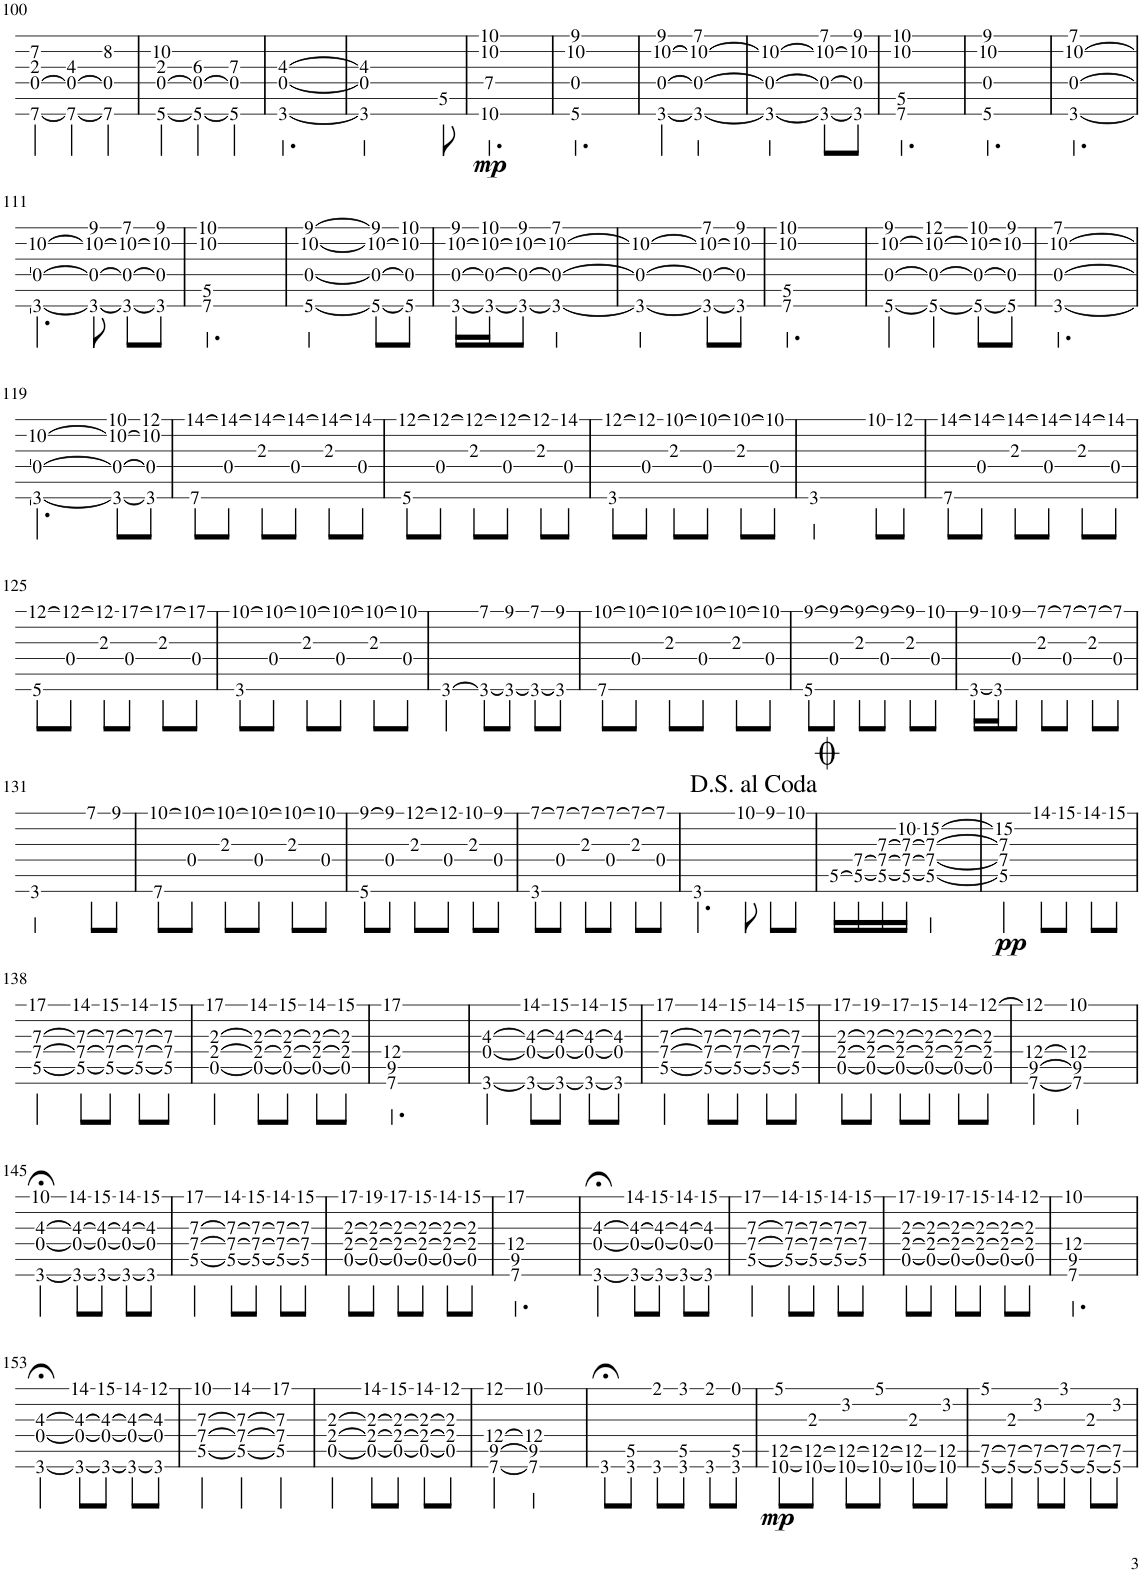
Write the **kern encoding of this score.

**kern	**dynam
*part1	*part1
*staff1	*staff1
*I"Guitar	*
*I'Guit.	*
!!LO:PB:g=z
*	*
*k[]	*
*M3/4	*
=100	=100
[4BB\ [4D\ 4A\ 4f#\	.
4BB\_ 4D\_ 4B\	.
4BB\] 4D\] 4g\	.
=101	=101
[4AA\ [4D\ 4A\ 4a\	.
4AA\_ 4D\_ 4c#\	.
4AA\] 4D\] 4d\	.
=102	=102
[2.GG\ [2.D\ [2.B\	.
=103	=103
2GG\] 2D\] 2B\]	.
8r	.
8D\	.
=104	=104
!	!LO:DY:b
2.D\ 2.A\ 2.a\ 2.dd\	mp
=105	=105
2.AA\ 2.D\ 2.a\ 2.cc#\	.
=106	=106
[4GG\ [4D\ [4a\ 4cc#\	.
2GG\_ 2D\_ 2a\_ 2b\	.
=107	=107
2GG\_ 2D\_ 2a\_	.
8GG\_ 8D\_ 8a\_ 8b\L	.
8GG\] 8D\] 8a\] 8cc#\J	.
=108	=108
2.BB\ 2.D\ 2.a\ 2.dd\	.
=109	=109
2.AA\ 2.D\ 2.a\ 2.cc#\	.
=110	=110
[2.GG\ [2.D\ [2.a\ 2.b\	.
!!LO:LB:g=z
=111	=111
4.GG\_ 4.D\_ 4.a\_	.
8GG\_ 8D\_ 8a\_ 8cc#\	.
8GG\_ 8D\_ 8a\_ 8b\L	.
8GG\] 8D\] 8a\] 8cc#\J	.
=112	=112
2.BB\ 2.D\ 2.a\ 2.dd\	.
=113	=113
[2AA\ [2D\ [2a\ [2cc#\	.
8AA\_ 8D\_ 8a\_ 8cc#\]L	.
8AA\] 8D\] 8a\] 8dd\J	.
=114	=114
[16GG\ [16D\ [16a\ 16cc#\LL	.
16GG\_ 16D\_ 16a\_ 16dd\J	.
8GG\_ 8D\_ 8a\_ 8cc#\J	.
2GG\_ 2D\_ 2a\_ 2b\	.
=115	=115
2GG\_ 2D\_ 2a\_	.
8GG\_ 8D\_ 8a\_ 8b\L	.
8GG\] 8D\] 8a\] 8cc#\J	.
=116	=116
2.BB\ 2.D\ 2.a\ 2.dd\	.
=117	=117
[4AA\ [4D\ [4a\ 4cc#\	.
4AA\_ 4D\_ 4a\_ 4ee\	.
8AA\_ 8D\_ 8a\_ 8dd\L	.
8AA\] 8D\] 8a\] 8cc#\J	.
=118	=118
[2.GG\ [2.D\ [2.a\ 2.b\	.
!!LO:LB:g=z
=119	=119
4.GG\_ 4.D\_ 4.a\_	.
8r	.
8GG\_ 8D\_ 8a\_ 8dd\L	.
8GG\] 8D\] 8a\] 8ee\J	.
=120	=120
8BB\ [8ff#\L	.
8D\ 8ff#\_J	.
8A\ 8ff#\_L	.
8D\ 8ff#\_J	.
8A\ 8ff#\_L	.
8D\ 8ff#\]J	.
=121	=121
8AA\ [8ee\L	.
8D\ 8ee\_J	.
8A\ 8ee\_L	.
8D\ 8ee\_J	.
8A\ 8ee\]L	.
8D\ 8ff#\J	.
=122	=122
8GG\ [8ee\L	.
8D\ 8ee\]J	.
8A\ [8dd\L	.
8D\ 8dd\_J	.
8A\ 8dd\_L	.
8D\ 8dd\]J	.
=123	=123
2GG\	.
8dd\L	.
8ee\J	.
=124	=124
8BB\ [8ff#\L	.
8D\ 8ff#\_J	.
8A\ 8ff#\_L	.
8D\ 8ff#\_J	.
8A\ 8ff#\_L	.
8D\ 8ff#\]J	.
!!LO:LB:g=z
=125	=125
8AA\ [8ee\L	.
8D\ 8ee\_J	.
8A\ 8ee\]L	.
8D\ [8aa\J	.
8A\ 8aa\_L	.
8D\ 8aa\]J	.
=126	=126
8GG\ [8dd\L	.
8D\ 8dd\_J	.
8A\ 8dd\_L	.
8D\ 8dd\_J	.
8A\ 8dd\_L	.
8D\ 8dd\]J	.
=127	=127
[4GG\	.
8GG\_ 8b\L	.
8GG\_ 8cc#\J	.
8GG\_ 8b\L	.
8GG\] 8cc#\J	.
=128	=128
8BB\ [8dd\L	.
8D\ 8dd\_J	.
8A\ 8dd\_L	.
8D\ 8dd\_J	.
8A\ 8dd\_L	.
8D\ 8dd\]J	.
=129	=129
8AA\ [8cc#\L	.
8D\ 8cc#\_J	.
8A\ 8cc#\_L	.
8D\ 8cc#\_J	.
8A\ 8cc#\]L	.
8D\ 8dd\J	.
=130	=130
[16GG\ 16cc#\LL	.
16GG\] 16dd\J	.
8D\ 8cc#\J	.
8A\ [8b\L	.
8D\ 8b\_J	.
8A\ 8b\_L	.
8D\ 8b\]J	.
!!LO:LB:g=z
=131	=131
2GG\	.
8b\L	.
8cc#\J	.
=132	=132
8BB\ [8dd\L	.
8D\ 8dd\_J	.
8A\ 8dd\_L	.
8D\ 8dd\_J	.
8A\ 8dd\_L	.
8D\ 8dd\]J	.
=133	=133
8AA\ [8cc#\L	.
8D\ 8cc#\]J	.
8A\ [8ee\L	.
8D\ 8ee\]J	.
8A\ 8dd\L	.
8D\ 8cc#\J	.
=134	=134
8GG\ [8b\L	.
8D\ 8b\_J	.
8A\ 8b\_L	.
8D\ 8b\_J	.
8A\ 8b\_L	.
8D\ 8b\]J	.
=135	=135
4.GG\	.
8dd\	.
8cc#\L	.
8dd\J	.
=136	=136
[16D\LL	.
16D\_ [16A\	.
16D\_ 16A\_ [16d\	.
16D\_ 16A\_ 16d\_ 16a\JJ	.
2D\_ 2A\_ 2d\_ [2dd\	.
=137	=137
!	!LO:DY:b
4D\] 4A\] 4d\] 4dd\]	pp
8ff#\L	.
8gg\J	.
8ff#\L	.
8gg\J	.
!!LO:LB:g=z
=138	=138
[4D\ [4A\ [4d\ 4aa\	.
8D\_ 8A\_ 8d\_ 8ff#\L	.
8D\_ 8A\_ 8d\_ 8gg\J	.
8D\_ 8A\_ 8d\_ 8ff#\L	.
8D\] 8A\] 8d\] 8gg\J	.
=139	=139
[4AA\ [4E\ [4A\ 4aa\	.
8AA\_ 8E\_ 8A\_ 8ff#\L	.
8AA\_ 8E\_ 8A\_ 8gg\J	.
8AA\_ 8E\_ 8A\_ 8ff#\L	.
8AA\] 8E\] 8A\] 8gg\J	.
=140	=140
2.BB\ 2.F#\ 2.d\ 2.aa\	.
=141	=141
[4GG\ [4D\ [4B\	.
8GG\_ 8D\_ 8B\_ 8ff#\L	.
8GG\_ 8D\_ 8B\_ 8gg\J	.
8GG\_ 8D\_ 8B\_ 8ff#\L	.
8GG\] 8D\] 8B\] 8gg\J	.
=142	=142
[4D\ [4A\ [4d\ 4aa\	.
8D\_ 8A\_ 8d\_ 8ff#\L	.
8D\_ 8A\_ 8d\_ 8gg\J	.
8D\_ 8A\_ 8d\_ 8ff#\L	.
8D\] 8A\] 8d\] 8gg\J	.
=143	=143
[8AA\ [8E\ [8A\ 8aa\L	.
8AA\_ 8E\_ 8A\_ 8bb\J	.
8AA\_ 8E\_ 8A\_ 8aa\L	.
8AA\_ 8E\_ 8A\_ 8gg\J	.
8AA\_ 8E\_ 8A\_ 8ff#\L	.
8AA\] 8E\] 8A\] [8ee\J	.
=144	=144
[4BB\ [4F#\ [4d\ 4ee\]	.
2BB\] 2F#\] 2d\] 2dd\	.
!!LO:LB:g=z
=145	=145
[4GG\;< [4D\;< [4B\;< 4dd\;<	.
8GG\_ 8D\_ 8B\_ 8ff#\L	.
8GG\_ 8D\_ 8B\_ 8gg\J	.
8GG\_ 8D\_ 8B\_ 8ff#\L	.
8GG\] 8D\] 8B\] 8gg\J	.
=146	=146
[4D\ [4A\ [4d\ 4aa\	.
8D\_ 8A\_ 8d\_ 8ff#\L	.
8D\_ 8A\_ 8d\_ 8gg\J	.
8D\_ 8A\_ 8d\_ 8ff#\L	.
8D\] 8A\] 8d\] 8gg\J	.
=147	=147
[8AA\ [8E\ [8A\ 8aa\L	.
8AA\_ 8E\_ 8A\_ 8bb\J	.
8AA\_ 8E\_ 8A\_ 8aa\L	.
8AA\_ 8E\_ 8A\_ 8gg\J	.
8AA\_ 8E\_ 8A\_ 8ff#\L	.
8AA\] 8E\] 8A\] 8gg\J	.
=148	=148
2.BB\ 2.F#\ 2.d\ 2.aa\	.
=149	=149
[4GG\;< [4D\;< [4B\;<	.
8GG\_ 8D\_ 8B\_ 8ff#\L	.
8GG\_ 8D\_ 8B\_ 8gg\J	.
8GG\_ 8D\_ 8B\_ 8ff#\L	.
8GG\] 8D\] 8B\] 8gg\J	.
=150	=150
[4D\ [4A\ [4d\ 4aa\	.
8D\_ 8A\_ 8d\_ 8ff#\L	.
8D\_ 8A\_ 8d\_ 8gg\J	.
8D\_ 8A\_ 8d\_ 8ff#\L	.
8D\] 8A\] 8d\] 8gg\J	.
=151	=151
[8AA\ [8E\ [8A\ 8aa\L	.
8AA\_ 8E\_ 8A\_ 8bb\J	.
8AA\_ 8E\_ 8A\_ 8aa\L	.
8AA\_ 8E\_ 8A\_ 8gg\J	.
8AA\_ 8E\_ 8A\_ 8ff#\L	.
8AA\] 8E\] 8A\] 8ee\J	.
=152	=152
2.BB\ 2.F#\ 2.d\ 2.dd\	.
!!LO:LB:g=z
=153	=153
[4GG\;< [4D\;< [4B\;<	.
8GG\_ 8D\_ 8B\_ 8ff#\L	.
8GG\_ 8D\_ 8B\_ 8gg\J	.
8GG\_ 8D\_ 8B\_ 8ff#\L	.
8GG\] 8D\] 8B\] 8ee\J	.
=154	=154
[4D\ [4A\ [4d\ 4dd\	.
4D\_ 4A\_ 4d\_ 4ff#\	.
4D\] 4A\] 4d\] 4aa\	.
=155	=155
[4AA\ [4E\ [4A\	.
8AA\_ 8E\_ 8A\_ 8ff#\L	.
8AA\_ 8E\_ 8A\_ 8gg\J	.
8AA\_ 8E\_ 8A\_ 8ff#\L	.
8AA\] 8E\] 8A\] 8ee\J	.
=156	=156
[4BB\ [4F#\ [4d\ 4ee\	.
2BB\] 2F#\] 2d\] 2dd\	.
=157	=157
8GG;<\L	.
8GG\ 8D\J	.
8GG\ 8f#\L	.
8GG\ 8D\ 8g\J	.
8GG\ 8f#\L	.
8GG\ 8D\ 8e\J	.
=158	=158
!	!LO:DY:b
[8D\ [8A\ 8a\L	mp
8D\_ 8A\_ 8A\J	.
8D\_ 8A\_ 8d\L	.
8D\_ 8A\_ 8a\J	.
8D\_ 8A\] 8A\L	.
8D\] 8A\ 8d\J	.
=159	=159
[8AA\ [8E\ 8a\L	.
8AA\_ 8E\_ 8A\J	.
8AA\_ 8E\_ 8d\L	.
8AA\_ 8E\_ 8g\J	.
8AA\_ 8E\_ 8A\L	.
8AA\] 8E\] 8d\J	.
=	=
*-	*-
